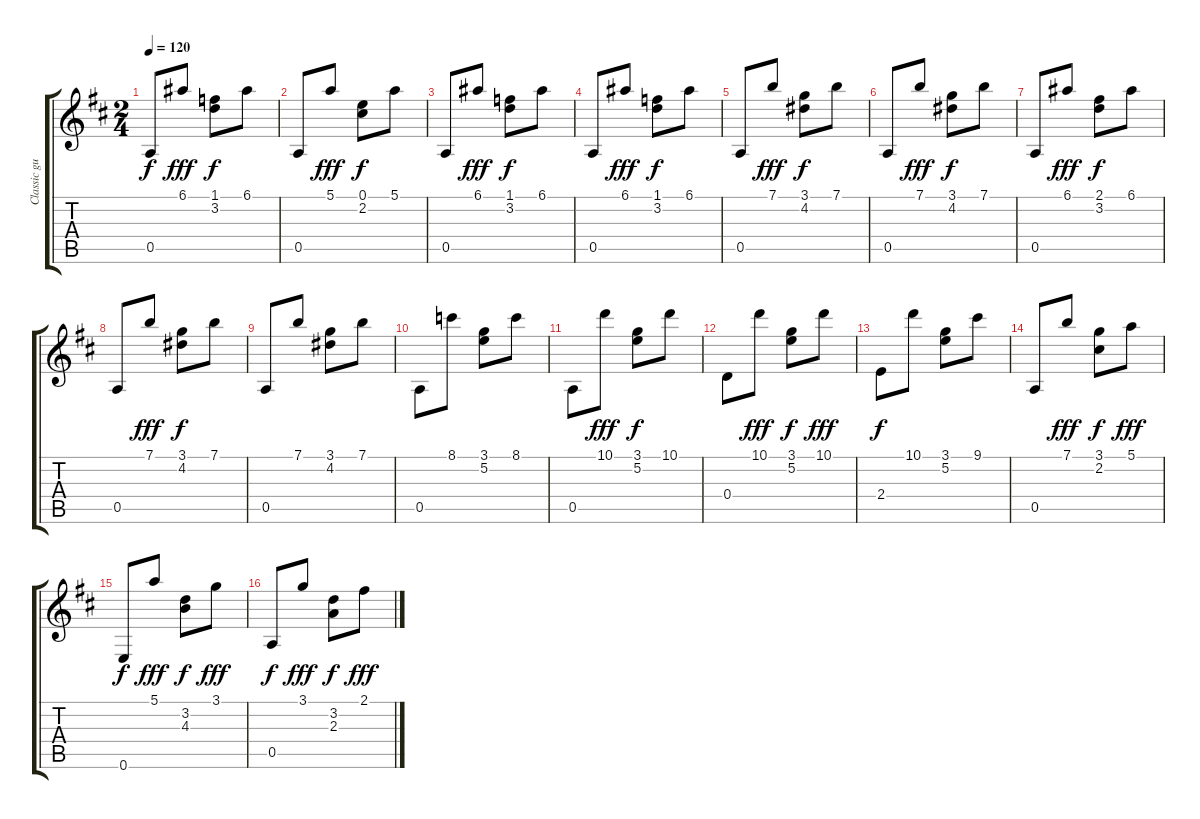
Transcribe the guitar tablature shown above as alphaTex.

\track ("Classic guitar" "Classic gu") {instrument acousticguitarnylon}
\staff {score tabs}
\tuning (E4 B3 G3 D3 A2 E2) {hide}
\ts (2 4)
\tempo 120
\clef g2
\ks d
0.5.8{dy f} 6.1.8{dy fff} (1.1 3.2).8{dy f} 6.1.8 |
0.5.8 5.1.8{dy fff} (0.1 2.2).8{dy f} 5.1.8 |
0.5.8 6.1.8{dy fff} (1.1 3.2).8{dy f} 6.1.8 |
0.5.8 6.1.8{dy fff} (1.1 3.2).8{dy f} 6.1.8 |
0.5.8 7.1.8{dy fff} (3.1 4.2).8{dy f} 7.1.8 |
0.5.8 7.1.8{dy fff} (3.1 4.2).8{dy f} 7.1.8 |
0.5.8 6.1.8{dy fff} (2.1 3.2).8{dy f} 6.1.8 |
0.5.8 7.1.8{dy fff} (3.1 4.2).8{dy f} 7.1.8 |
0.5.8 7.1.8 (3.1 4.2).8 7.1.8 |
0.5.8 8.1.8 (3.1 5.2).8 8.1.8 |
0.5.8 10.1.8{dy fff} (3.1 5.2).8{dy f} 10.1.8 |
0.4.8 10.1.8{dy fff} (3.1 5.2).8{dy f} 10.1.8{dy fff} |
2.4.8{dy f} 10.1.8 (3.1 5.2).8 9.1.8 |
0.5.8 7.1.8{dy fff} (3.1 2.2).8{dy f} 5.1.8{dy fff} |
0.6.8{dy f} 5.1.8{dy fff} (3.2 4.3).8{dy f} 3.1.8{dy fff} |
0.5.8{dy f} 3.1.8{dy fff} (3.2 2.3).8{dy f} 2.1.8{dy fff}
